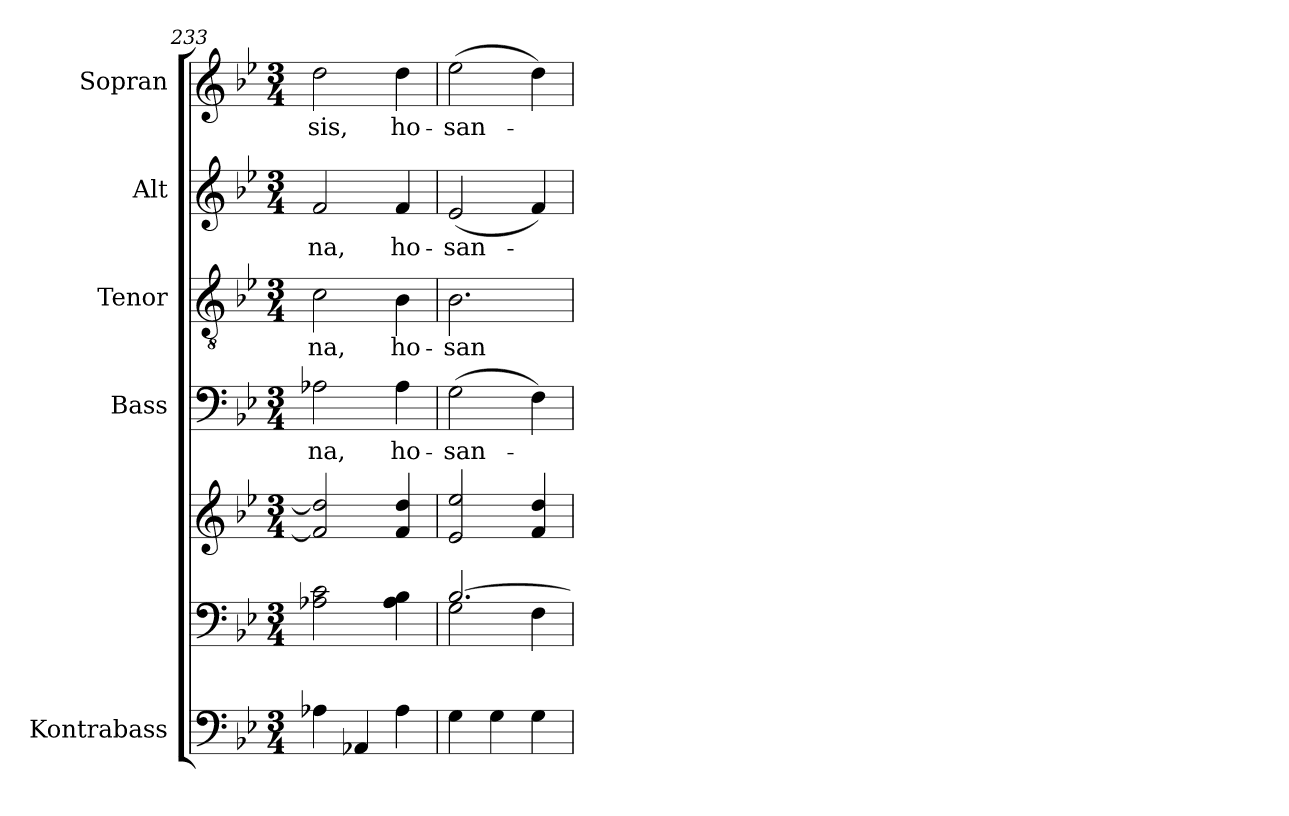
**kern	**kern	**kern	**kern	**text	**kern	**text	**kern	**text	**kern	**text
*part6	*part5	*part5	*part4	*part4	*part3	*part3	*part2	*part2	*part1	*part1
*staff7	*staff6	*staff5	*staff4	*staff4	*staff3	*staff3	*staff2	*staff2	*staff1	*staff1
*I"Kontrabass	*	*	*I"Bass	*	*I"Tenor	*	*I"Alt	*	*I"Sopran	*
*I'Kb.	*	*	*I'B.	*	*I'T.	*	*I'A.	*	*I'S.	*
*clefF4	*clefF4	*clefG2	*clefF4	*	*clefGv2	*	*clefG2	*	*clefG2	*
*ITrd7c12	*	*	*	*	*	*	*	*	*	*
*k[b-e-]	*k[b-e-]	*k[b-e-]	*k[b-e-]	*	*k[b-e-]	*	*k[b-e-]	*	*k[b-e-]	*
*B-:	*B-:	*B-:	*B-:	*	*B-:	*	*B-:	*	*B-:	*
*M3/4	*M3/4	*M3/4	*M3/4	*	*M3/4	*	*M3/4	*	*M3/4	*
=233	=233	=233	=233	=233	=233	=233	=233	=233	=233	=233
!	!	!	!	!LO:LY:b	!	!LO:LY:b	!	!LO:LY:b	!	!LO:LY:b
4AA-X\	2A-X\ 2c\	2f/] 2dd/]	2A-X\	-na,	2c\	-na,	2f/	-na,	2dd\	-sis,
4AAA-X/	.	.	.	.	.	.	.	.	.	.
!	!	!	!	!LO:LY:b	!	!LO:LY:b	!	!LO:LY:b	!	!LO:LY:b
4AA-\	4A-\ 4B-\	4f/ 4dd/	4A-\	ho-	4B-\	ho-	4f/	ho-	4dd\	ho-
=234	=234	=234	=234	=234	=234	=234	=234	=234	=234	=234
*	*^	*	*	*	*	*	*	*	*	*
!	!	!	!	!	!LO:LY:b	!	!LO:LY:b	!	!LO:LY:b	!	!LO:LY:b
4GG\	[>2.B-/	2G\	2e-/ 2ee-/	(>2G\	-san-	2.B-\	-san-	(<2e-/	-san-	(>2ee-\	-san-
4GG\	.	.	.	.	.	.	.	.	.	.	.
4GG\	.	4F\	4f/ 4dd/	4F\)	.	.	.	4f/)	.	4dd\)	.
*	*v	*v	*	*	*	*	*	*	*	*	*
=	=	=	=	=	=	=	=	=	=	=
*-	*-	*-	*-	*-	*-	*-	*-	*-	*-	*-
